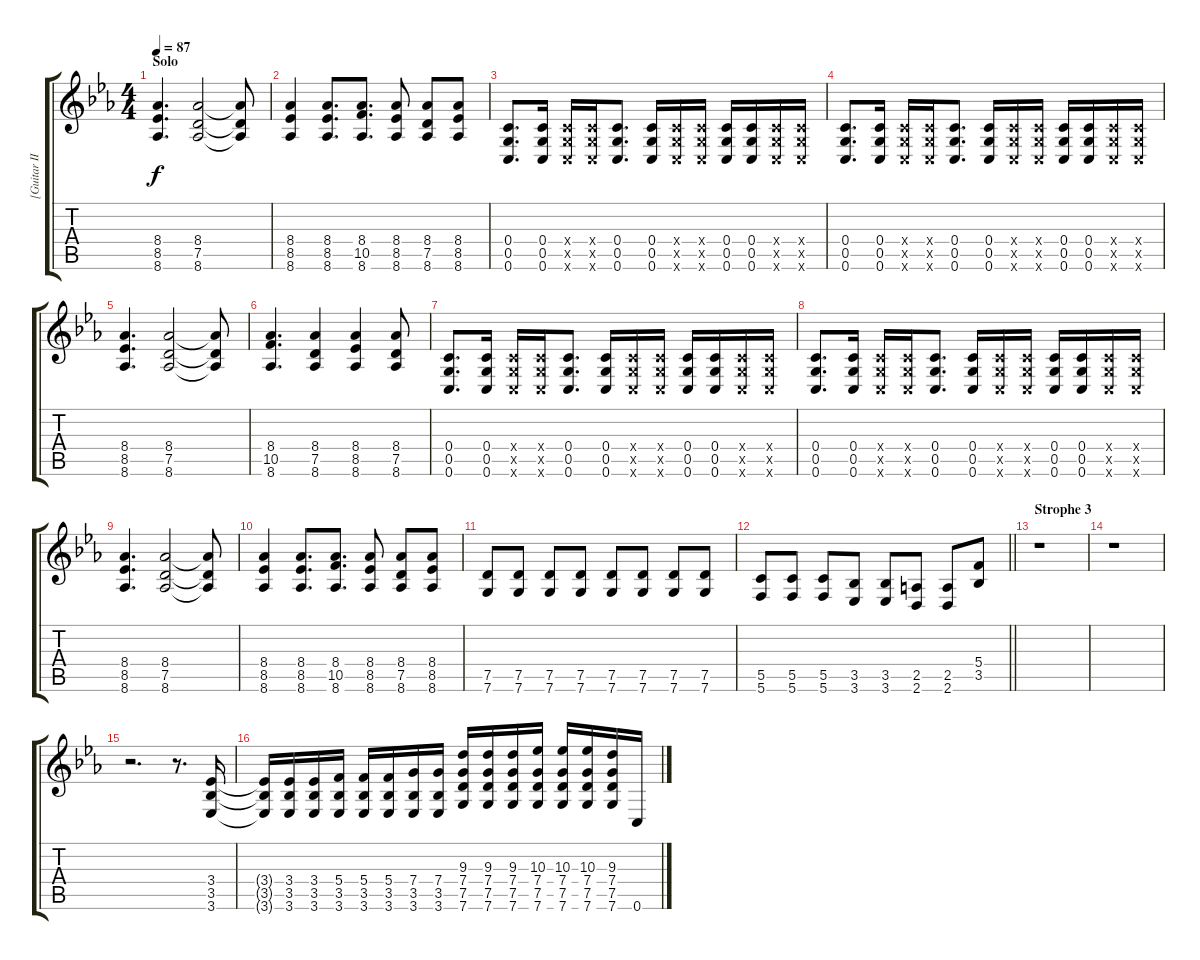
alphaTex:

\track ("[Guitar II]" "[Guitar II") {instrument distortionguitar}
\staff {score tabs}
\tuning (D4 A3 F3 C3 G2 C2) {hide}
\ts (4 4)
\section ("" "Solo")
\tempo 87
\clef g2
\ks cminor
(8.4 8.5 8.6).4{d dy f} (8.4 7.5 8.6).2 (8.4{t} 7.5{t} 8.6{t}).8 |
(8.4 8.5 8.6).4 (8.4 8.5 8.6).8{d} (8.4 10.5 8.6).8{d} (8.4 8.5 8.6).8 (8.4 7.5 8.6).8 (8.4 8.5 8.6).8 |
(0.4 0.5 0.6).8{d} (0.4 0.5 0.6).16 (0.4{x} 0.5{x} 0.6{x}).16 (0.4{x} 0.5{x} 0.6{x}).16 (0.4 0.5 0.6).8{d} (0.4 0.5 0.6).16 (0.4{x} 0.5{x} 0.6{x}).16 (0.4{x} 0.5{x} 0.6{x}).16 (0.4 0.5 0.6).16 (0.4 0.5 0.6).16 (0.4{x} 0.5{x} 0.6{x}).16 (0.4{x} 0.5{x} 0.6{x}).16 |
(0.4 0.5 0.6).8{d} (0.4 0.5 0.6).16 (0.4{x} 0.5{x} 0.6{x}).16 (0.4{x} 0.5{x} 0.6{x}).16 (0.4 0.5 0.6).8{d} (0.4 0.5 0.6).16 (0.4{x} 0.5{x} 0.6{x}).16 (0.4{x} 0.5{x} 0.6{x}).16 (0.4 0.5 0.6).16 (0.4 0.5 0.6).16 (0.4{x} 0.5{x} 0.6{x}).16 (0.4{x} 0.5{x} 0.6{x}).16 |
(8.4 8.5 8.6).4{d} (8.4 7.5 8.6).2 (8.4{t} 7.5{t} 8.6{t}).8 |
(8.4 10.5 8.6).4{d} (8.4 7.5 8.6).4 (8.4 8.5 8.6).4 (8.4 7.5 8.6).8 |
(0.4 0.5 0.6).8{d} (0.4 0.5 0.6).16 (0.4{x} 0.5{x} 0.6{x}).16 (0.4{x} 0.5{x} 0.6{x}).16 (0.4 0.5 0.6).8{d} (0.4 0.5 0.6).16 (0.4{x} 0.5{x} 0.6{x}).16 (0.4{x} 0.5{x} 0.6{x}).16 (0.4 0.5 0.6).16 (0.4 0.5 0.6).16 (0.4{x} 0.5{x} 0.6{x}).16 (0.4{x} 0.5{x} 0.6{x}).16 |
(0.4 0.5 0.6).8{d} (0.4 0.5 0.6).16 (0.4{x} 0.5{x} 0.6{x}).16 (0.4{x} 0.5{x} 0.6{x}).16 (0.4 0.5 0.6).8{d} (0.4 0.5 0.6).16 (0.4{x} 0.5{x} 0.6{x}).16 (0.4{x} 0.5{x} 0.6{x}).16 (0.4 0.5 0.6).16 (0.4 0.5 0.6).16 (0.4{x} 0.5{x} 0.6{x}).16 (0.4{x} 0.5{x} 0.6{x}).16 |
(8.4 8.5 8.6).4{d} (8.4 7.5 8.6).2 (8.4{t} 7.5{t} 8.6{t}).8 |
(8.4 8.5 8.6).4 (8.4 8.5 8.6).8{d} (8.4 10.5 8.6).8{d} (8.4 8.5 8.6).8 (8.4 7.5 8.6).8 (8.4 8.5 8.6).8 |
(7.5 7.6).8 (7.5 7.6).8 (7.5 7.6).8 (7.5 7.6).8 (7.5 7.6).8 (7.5 7.6).8 (7.5 7.6).8 (7.5 7.6).8 |
\barLineRight lightlight
(5.5 5.6).8 (5.5 5.6).8 (5.5 5.6).8 (3.5 3.6).8 (3.5 3.6).8 (2.5 2.6).8 (2.5 2.6).8 (5.4 3.5).8 |
\section ("" "Strophe 3")
r.1 |
r.1 |
r.2{d} r.8{d} (3.4 3.5 3.6).16 |
(3.4{t} 3.5{t} 3.6{t}).16 (3.4 3.5 3.6).16 (3.4 3.5 3.6).16 (5.4 3.5 3.6).16 (5.4 3.5 3.6).16 (5.4 3.5 3.6).16 (7.4 3.5 3.6).16 (7.4 3.5 3.6).16 (9.3 7.4 7.5 7.6).16 (9.3 7.4 7.5 7.6).16 (9.3 7.4 7.5 7.6).16 (10.3 7.4 7.5 7.6).16 (10.3 7.4 7.5 7.6).16 (10.3 7.4 7.5 7.6).16 (9.3 7.4 7.5 7.6).16 0.6.16
